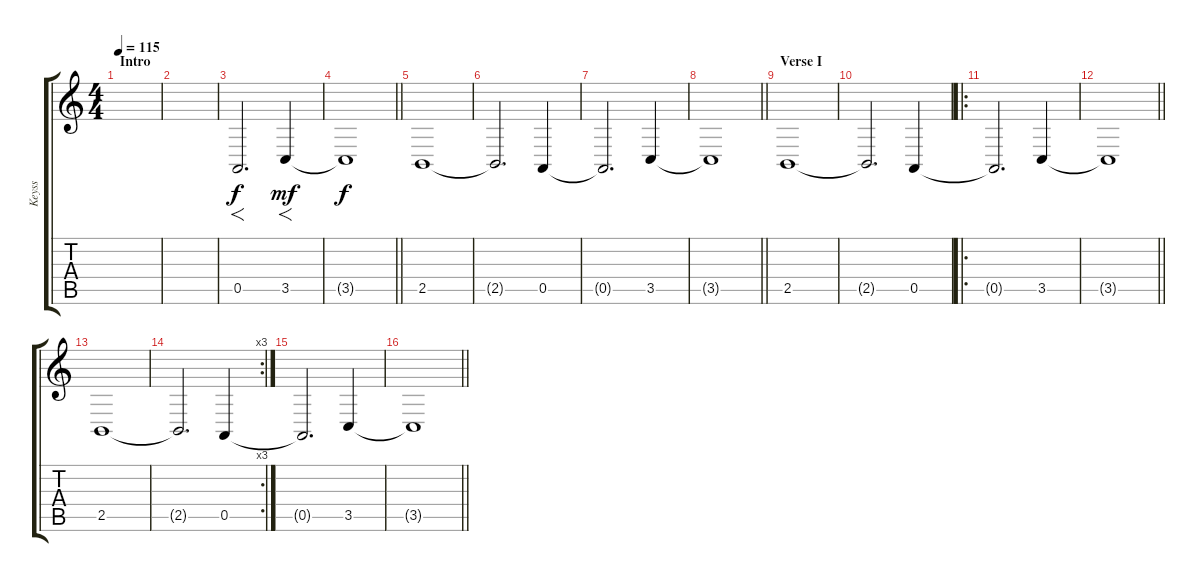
\track ("Keyss" "Keyss") {instrument pad2warm}
\staff {score tabs}
\tuning (E4 B3 G3 D3 A2 E2) {hide}
\ts (4 4)
\section ("" "Intro")
\tempo 115
\clef g2
\ks c
|
|
0.5.2{f d} 3.5.4{f dy mf} |
\barLineRight lightlight
3.5{t}.1{dy f} |
\section ("" "")
2.5.1 |
2.5{t}.2{d} 0.5.4 |
0.5{t}.2{d} 3.5.4 |
\barLineRight lightlight
3.5{t}.1 |
\section ("" "Verse I")
2.5.1 |
2.5{t}.2{d} 0.5.4 |
\ro
0.5{t}.2{d} 3.5.4 |
\barLineRight lightlight
3.5{t}.1 |
\section ("" "")
2.5.1 |
\rc 3
2.5{t}.2{d} 0.5.4 |
0.5{t}.2{d} 3.5.4 |
\barLineRight lightlight
3.5{t}.1
